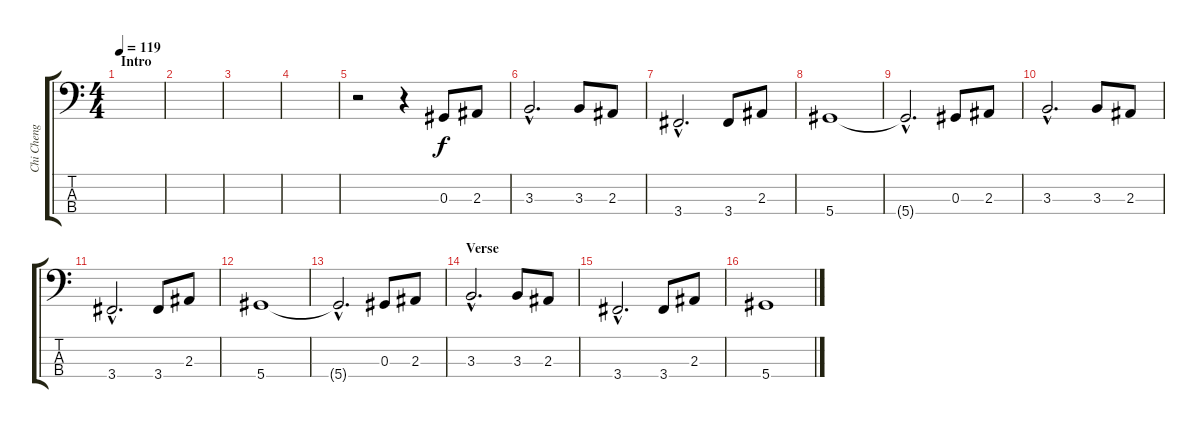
\track ("Chi Cheng" "Chi Cheng") {instrument electricbassfinger}
\staff {score tabs}
\tuning (Gb2 Db2 Ab1 Eb1) {hide}
\ts (4 4)
\section ("" "Intro")
\tempo 119
\clef f4
\ks c
|
|
|
|
r.2 r.4 0.3.8 2.3.8 |
3.3{hac}.2{d} 3.3.8 2.3.8 |
3.4{hac}.2{d} 3.4.8 2.3.8 |
5.4.1 |
5.4{hac t}.2{d} 0.3.8 2.3.8 |
3.3{hac}.2{d} 3.3.8 2.3.8 |
3.4{hac}.2{d} 3.4.8 2.3.8 |
5.4.1 |
5.4{hac t}.2{d} 0.3.8 2.3.8 |
\section ("" "Verse")
3.3{hac}.2{d} 3.3.8 2.3.8 |
3.4{hac}.2{d} 3.4.8 2.3.8 |
5.4.1
